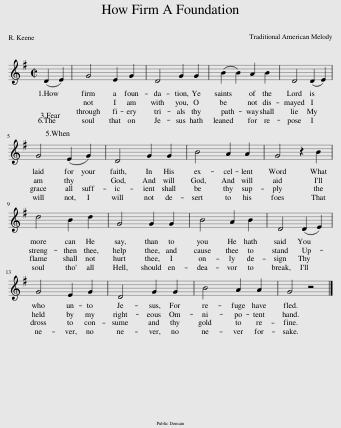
X:1
L:1/8
M:2/2
I:linebreak $
K:G
V:1 treble
V:1
 (D2 E2) | G4 E2 G2 | D4 G2 G2 | (B2 B2) A2 B2 | D4 (D2 E2) |$ %5
 G4 (E2 G2) | D4 G2 G2 | B4 A2 A2 | G4 z2 B2 |$ d4 B2 d2 | %10
 G4 G2 G2 | B4 A2 B2 | D4 (D2 E2) |$ G4 E2 G2 | D4 G2 G2 | %15
 B4 A2 A2 | G4 z4 |] %17
